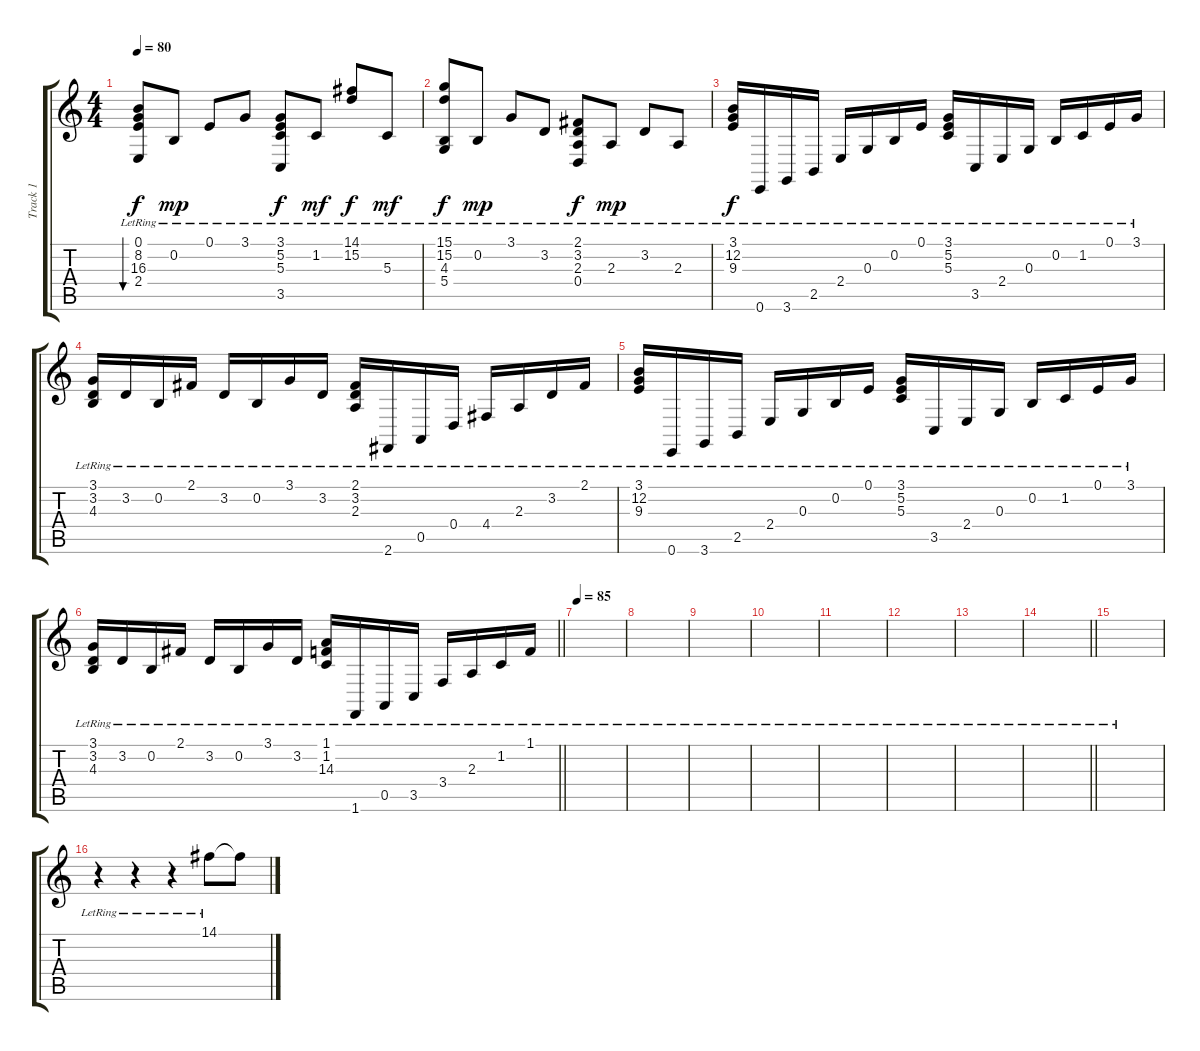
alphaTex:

\track ("Track 1" "Track 1") {instrument acousticgrandpiano}
\staff {score tabs}
\tuning (E4 B3 G3 D3 A2 E2) {hide}
\ts (4 4)
\tempo 80
\clef g2
\ks c
(0.1{lr} 8.2{lr} 16.3{lr} 2.4{lr}).8{bu 120 dy f} 0.2{lr}.8{dy mp} 0.1{lr}.8 3.1{lr}.8 (3.1{lr} 5.2 5.3 3.5{lr}).8{dy f} 1.2{lr}.8{dy mf} (14.1{lr} 15.2).8{dy f} 5.3{lr}.8{dy mf} |
(15.1{lr} 15.2 4.3{lr} 5.4{lr}).8{dy f} 0.2{lr}.8{dy mp} 3.1{lr}.8 3.2{lr}.8 (2.1{lr} 3.2{lr} 2.3{lr} 0.4{lr}).8{dy f} 2.3{lr}.8{dy mp} 3.2{lr}.8 2.3{lr}.8 |
(3.1{lr} 12.2{lr} 9.3{lr}).16{dy f} 0.6{lr}.16 3.6{lr}.16 2.5{lr}.16 2.4{lr}.16 0.3{lr}.16 0.2{lr}.16 0.1{lr}.16 (3.1{lr} 5.2{lr} 5.3{lr}).16 3.5{lr}.16 2.4{lr}.16 0.3{lr}.16 0.2{lr}.16 1.2{lr}.16 0.1{lr}.16 3.1{lr}.16 |
(3.1{lr} 3.2{lr} 4.3{lr}).16 3.2{lr}.16 0.2{lr}.16 2.1{lr}.16 3.2{lr}.16 0.2{lr}.16 3.1{lr}.16 3.2{lr}.16 (2.1{lr} 3.2{lr} 2.3{lr}).16 2.6{lr}.16 0.5{lr}.16 0.4{lr}.16 4.4{lr}.16 2.3{lr}.16 3.2{lr}.16 2.1{lr}.16 |
(3.1{lr} 12.2{lr} 9.3{lr}).16 0.6{lr}.16 3.6{lr}.16 2.5{lr}.16 2.4{lr}.16 0.3{lr}.16 0.2{lr}.16 0.1{lr}.16 (3.1{lr} 5.2{lr} 5.3{lr}).16 3.5{lr}.16 2.4{lr}.16 0.3{lr}.16 0.2{lr}.16 1.2{lr}.16 0.1{lr}.16 3.1{lr}.16 |
\barLineRight lightlight
(3.1{lr} 3.2{lr} 4.3{lr}).16 3.2{lr}.16 0.2{lr}.16 2.1{lr}.16 3.2{lr}.16 0.2{lr}.16 3.1{lr}.16 3.2{lr}.16 (1.1{lr} 1.2{lr} 14.3{lr}).16 1.6{lr}.16 0.5{lr}.16 3.5{lr}.16 3.4{lr}.16 2.3{lr}.16 1.2{lr}.16 1.1{lr}.16 |
\tempo 85
|
|
|
|
|
|
|
\barLineRight lightlight
|
|
r.4 r.4 r.4 14.1{lr}.8 14.1{t}.8
